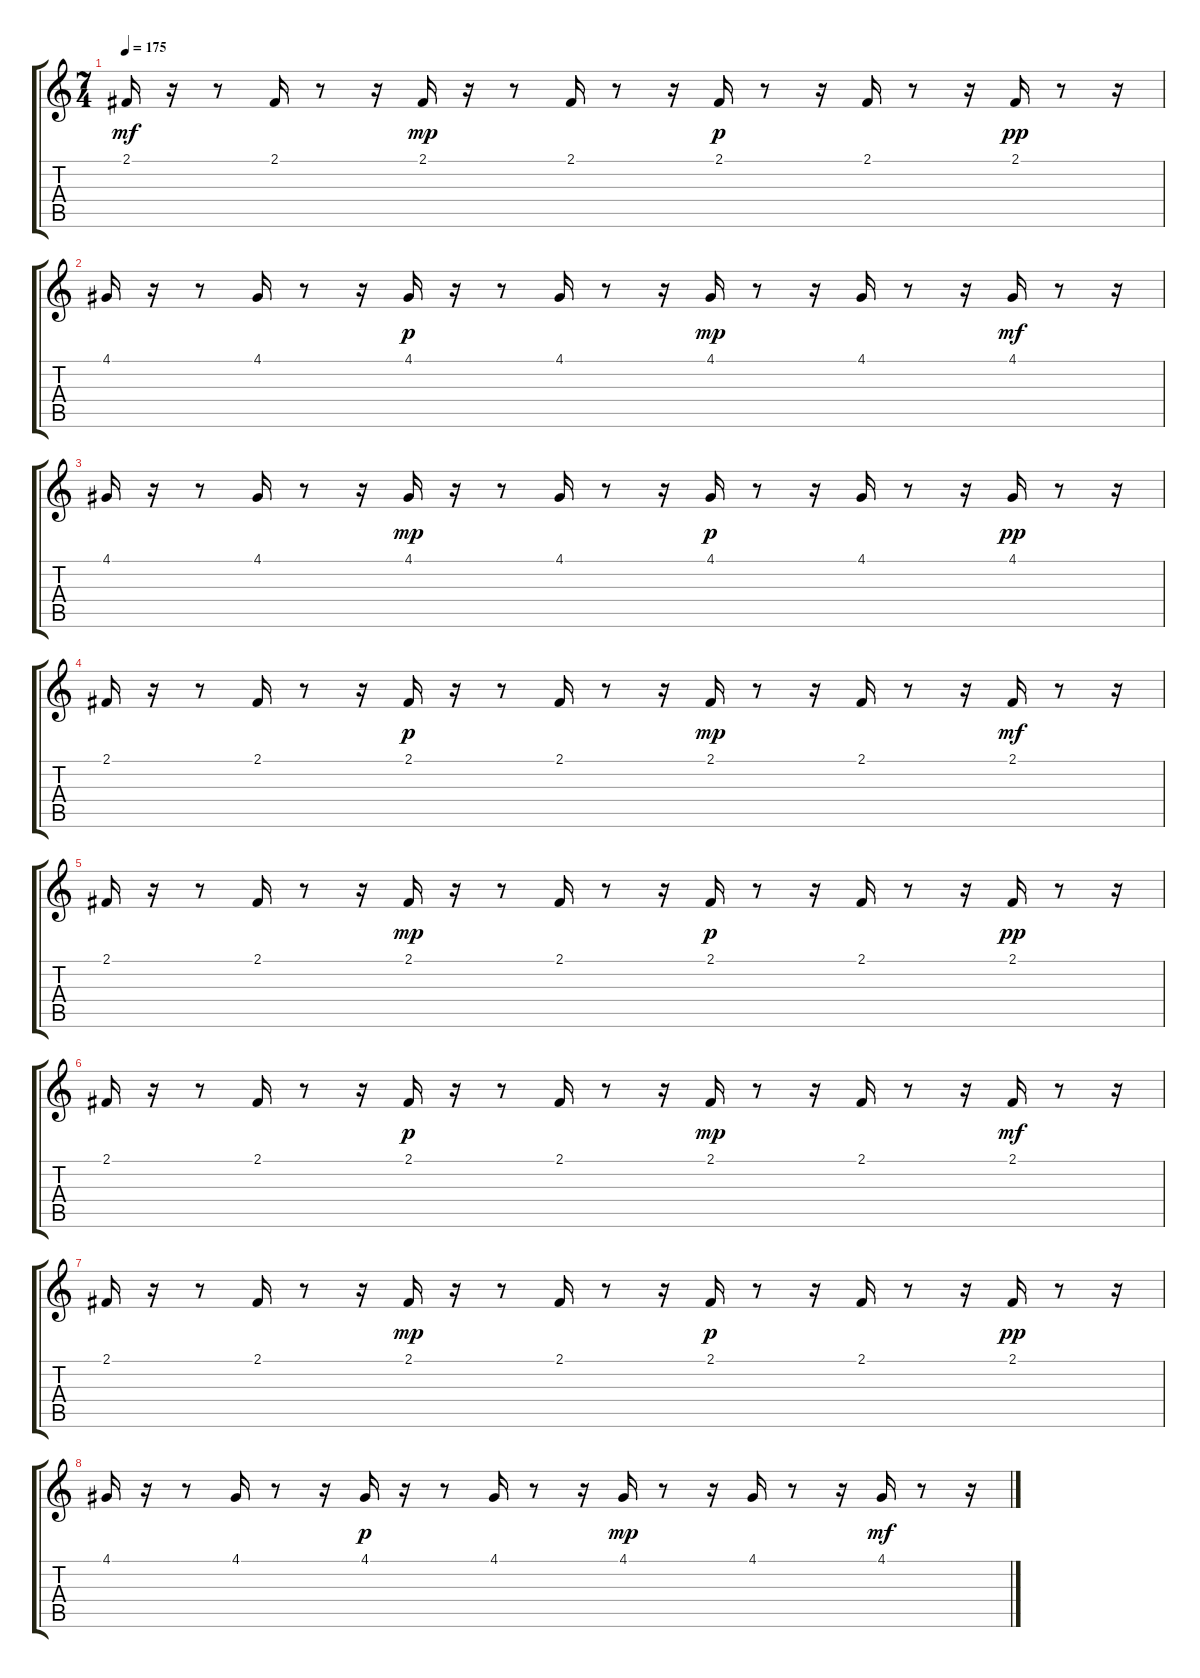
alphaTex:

\track "" {instrument stringensemble1}
\staff {score tabs}
\tuning (E4 B3 G3 D3 A2 E2) {hide}
\ts (7 4)
\tempo 175
\clef g2
\ks c
2.1.16{dy mf} r.16 r.8 2.1.16 r.8 r.16 2.1.16{dy mp} r.16 r.8 2.1.16 r.8 r.16 2.1.16{dy p} r.8 r.16 2.1.16 r.8 r.16 2.1.16{dy pp} r.8 r.16 |
4.1.16 r.16 r.8 4.1.16 r.8 r.16 4.1.16{dy p} r.16 r.8 4.1.16 r.8 r.16 4.1.16{dy mp} r.8 r.16 4.1.16 r.8 r.16 4.1.16{dy mf} r.8 r.16 |
4.1.16 r.16 r.8 4.1.16 r.8 r.16 4.1.16{dy mp} r.16 r.8 4.1.16 r.8 r.16 4.1.16{dy p} r.8 r.16 4.1.16 r.8 r.16 4.1.16{dy pp} r.8 r.16 |
2.1.16 r.16 r.8 2.1.16 r.8 r.16 2.1.16{dy p} r.16 r.8 2.1.16 r.8 r.16 2.1.16{dy mp} r.8 r.16 2.1.16 r.8 r.16 2.1.16{dy mf} r.8 r.16 |
2.1.16 r.16 r.8 2.1.16 r.8 r.16 2.1.16{dy mp} r.16 r.8 2.1.16 r.8 r.16 2.1.16{dy p} r.8 r.16 2.1.16 r.8 r.16 2.1.16{dy pp} r.8 r.16 |
2.1.16 r.16 r.8 2.1.16 r.8 r.16 2.1.16{dy p} r.16 r.8 2.1.16 r.8 r.16 2.1.16{dy mp} r.8 r.16 2.1.16 r.8 r.16 2.1.16{dy mf} r.8 r.16 |
2.1.16 r.16 r.8 2.1.16 r.8 r.16 2.1.16{dy mp} r.16 r.8 2.1.16 r.8 r.16 2.1.16{dy p} r.8 r.16 2.1.16 r.8 r.16 2.1.16{dy pp} r.8 r.16 |
4.1.16 r.16 r.8 4.1.16 r.8 r.16 4.1.16{dy p} r.16 r.8 4.1.16 r.8 r.16 4.1.16{dy mp} r.8 r.16 4.1.16 r.8 r.16 4.1.16{dy mf} r.8 r.16
